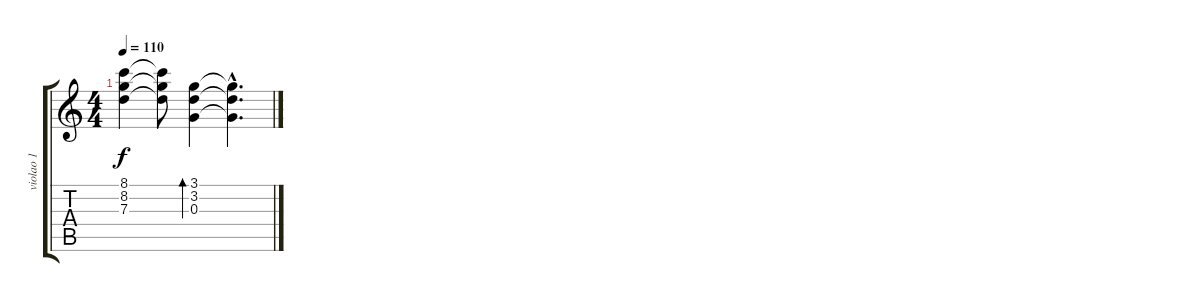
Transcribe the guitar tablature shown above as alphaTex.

\track ("violao 1" "violao 1") {instrument acousticguitarnylon}
\staff {score tabs}
\tuning (E4 B3 G3 D3 A2 E2) {hide}
\ts (4 4)
\tempo 110
\clef g2
\ks c
(8.1 8.2 7.3).4{dy f} (8.1{t} 8.2{t} 7.3{t}).8 (3.1 3.2 0.3).4{bd 480} (3.1{hac t} 3.2{hac t} 0.3{hac t}).4{d}
